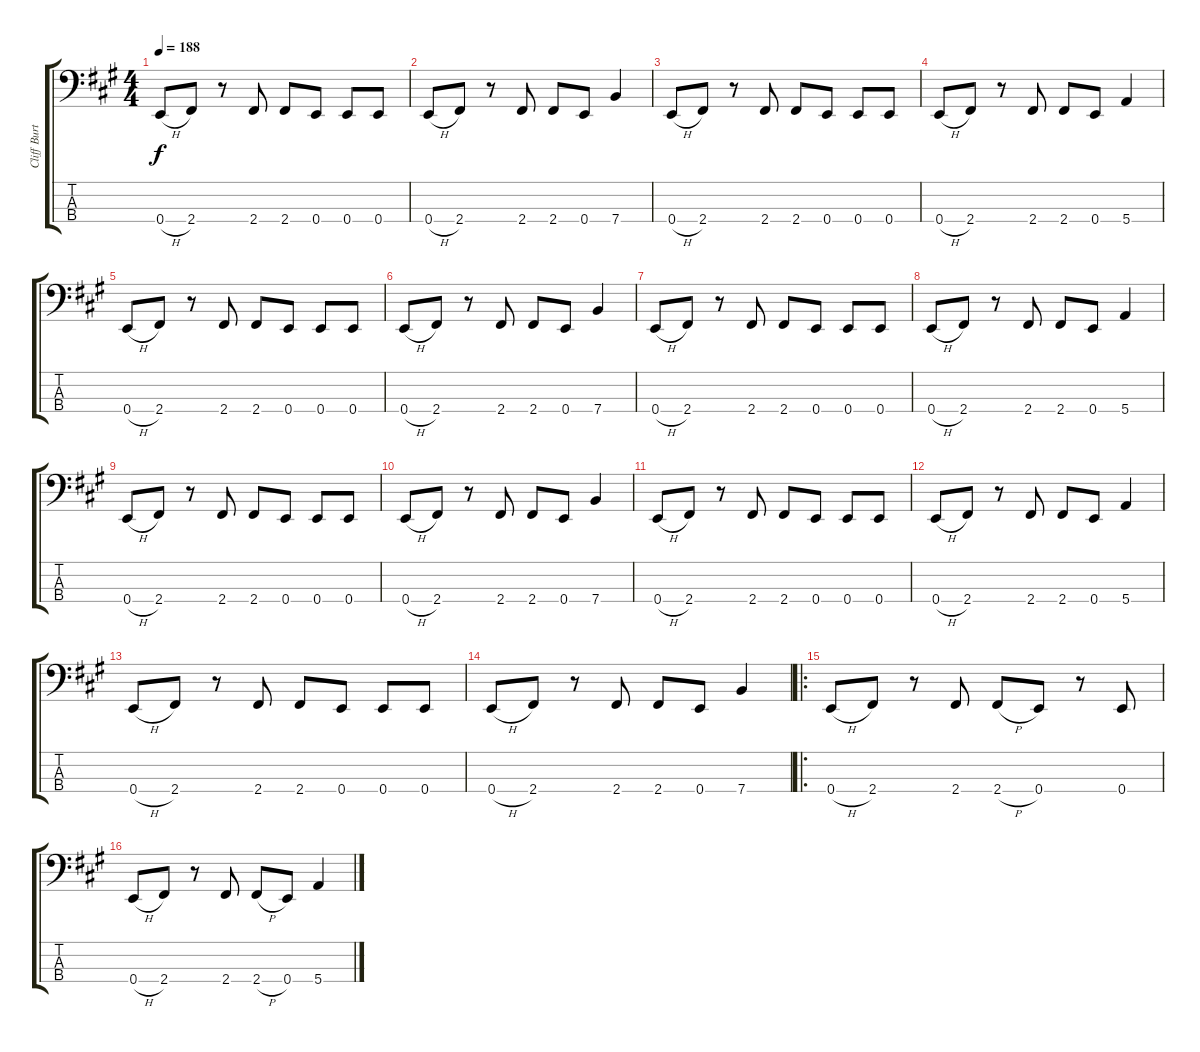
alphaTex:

\track ("Cliff Burton" "Cliff Burt") {instrument electricbassfinger}
\staff {score tabs}
\tuning (G2 D2 A1 E1) {hide}
\ts (4 4)
\tempo 188
\clef f4
\ks a
0.4{h}.8{dy f} 2.4.8 r.8 2.4.8 2.4.8 0.4.8 0.4.8 0.4.8 |
0.4{h}.8 2.4.8 r.8 2.4.8 2.4.8 0.4.8 7.4.4 |
0.4{h}.8 2.4.8 r.8 2.4.8 2.4.8 0.4.8 0.4.8 0.4.8 |
0.4{h}.8 2.4.8 r.8 2.4.8 2.4.8 0.4.8 5.4.4 |
0.4{h}.8 2.4.8 r.8 2.4.8 2.4.8 0.4.8 0.4.8 0.4.8 |
0.4{h}.8 2.4.8 r.8 2.4.8 2.4.8 0.4.8 7.4.4 |
0.4{h}.8 2.4.8 r.8 2.4.8 2.4.8 0.4.8 0.4.8 0.4.8 |
0.4{h}.8 2.4.8 r.8 2.4.8 2.4.8 0.4.8 5.4.4 |
0.4{h}.8 2.4.8 r.8 2.4.8 2.4.8 0.4.8 0.4.8 0.4.8 |
0.4{h}.8 2.4.8 r.8 2.4.8 2.4.8 0.4.8 7.4.4 |
0.4{h}.8 2.4.8 r.8 2.4.8 2.4.8 0.4.8 0.4.8 0.4.8 |
0.4{h}.8 2.4.8 r.8 2.4.8 2.4.8 0.4.8 5.4.4 |
0.4{h}.8 2.4.8 r.8 2.4.8 2.4.8 0.4.8 0.4.8 0.4.8 |
0.4{h}.8 2.4.8 r.8 2.4.8 2.4.8 0.4.8 7.4.4 |
\ro
0.4{h}.8{volume 11} 2.4.8 r.8 2.4.8 2.4{h}.8 0.4.8 r.8 0.4.8 |
0.4{h}.8 2.4.8 r.8 2.4.8 2.4{h}.8 0.4.8 5.4.4
